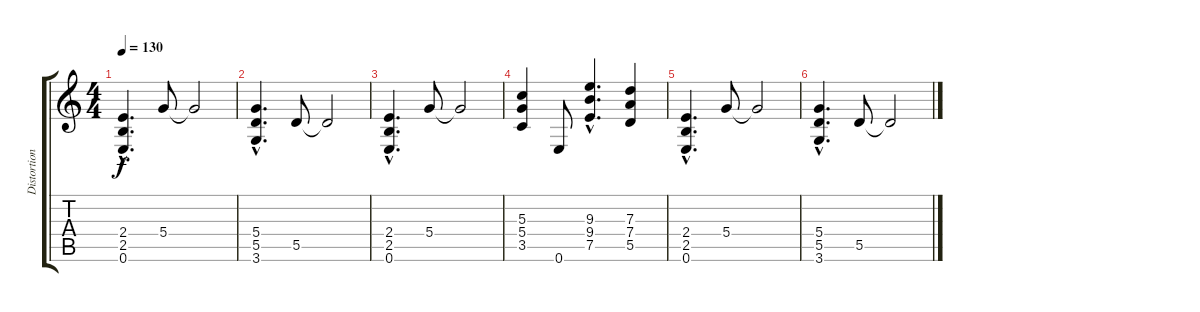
\track ("Distortion Guitar" "Distortion") {instrument distortionguitar}
\staff {score tabs}
\tuning (E4 B3 G3 D3 A2 E2) {hide}
\ts (4 4)
\tempo 130
\clef g2
\ks c
(2.4{hac} 2.5{hac} 0.6{hac}).4{d dy f volume 2} 5.4.8 5.4{t}.2 |
(5.4{hac} 5.5{hac} 3.6{hac}).4{d} 5.5.8 5.5{t}.2 |
(2.4{hac} 2.5{hac} 0.6{hac}).4{d} 5.4.8 5.4{t}.2 |
(5.3 5.4 3.5).4 0.6.8 (9.3{hac} 9.4{hac} 7.5{hac}).4{d} (7.3 7.4 5.5).4 |
(2.4{hac} 2.5{hac} 0.6{hac}).4{d volume 0} 5.4.8 5.4{t}.2 |
(5.4{hac} 5.5{hac} 3.6{hac}).4{d} 5.5.8 5.5{t}.2
